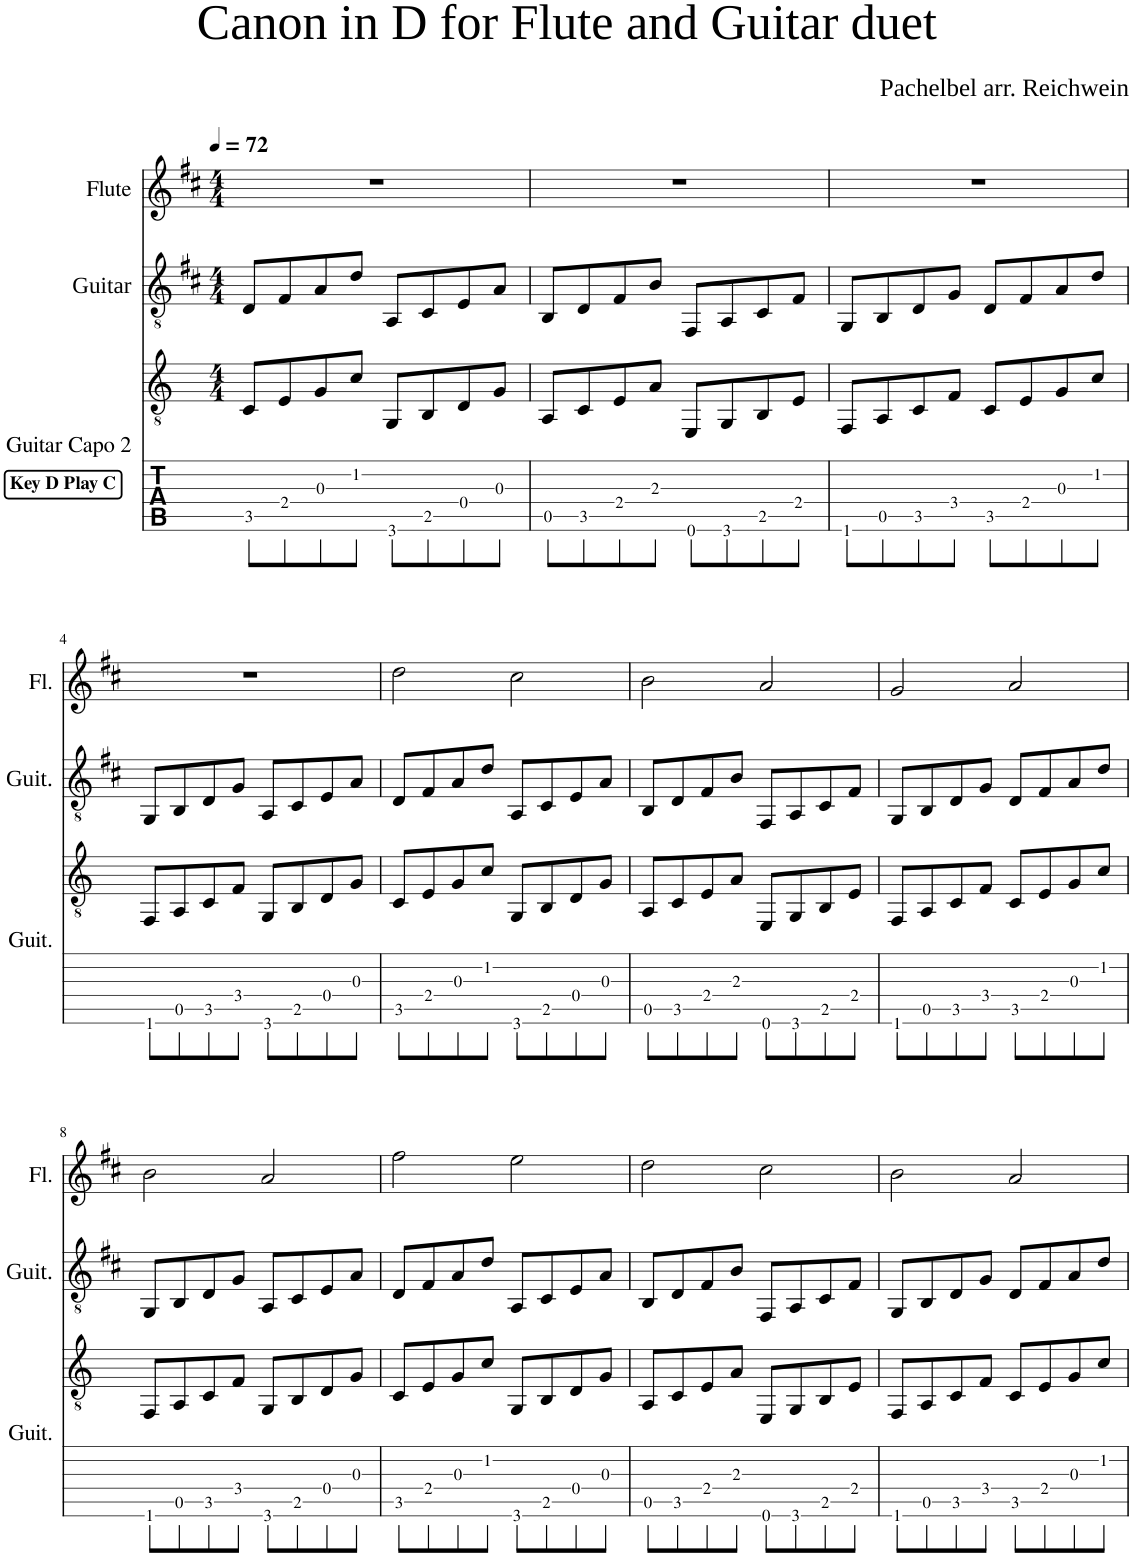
**kern	**kern	**kern	**kern
*part3	*part3	*part2	*part1
*staff4	*staff3	*staff2	*staff1
*I"Guitar Capo 2	*	*I"Guitar	*I"Flute
*I'Guit.	*	*I'Guit.	*I'Fl.
*stria6	*	*	*
*	*clefGv2	*clefGv2	*clefG2
*k[]	*k[]	*k[f#c#]	*k[f#c#]
*M4/4	*M4/4	*M4/4	*M4/4
*MM72	*MM72	*MM72	*MM72
!!LO:REH:place=s1:b:B:cj:t=Key D Play C
=1	=1	=1	=1
8C\L	8C/L	8D/L	1r
8E\	8E/	8F#/	.
8G\	8G/	8A/	.
8c\J	8c/J	8d/J	.
8GG\L	8GG/L	8AA/L	.
8BB\	8BB/	8C#/	.
8D\	8D/	8E/	.
8G\J	8G/J	8A/J	.
=2	=2	=2	=2
8AA\L	8AA/L	8BB/L	1r
8C\	8C/	8D/	.
8E\	8E/	8F#/	.
8A\J	8A/J	8B/J	.
8EE\L	8EE/L	8FF#/L	.
8GG\	8GG/	8AA/	.
8BB\	8BB/	8C#/	.
8E\J	8E/J	8F#/J	.
=3	=3	=3	=3
8FF\L	8FF/L	8GG/L	1r
8AA\	8AA/	8BB/	.
8C\	8C/	8D/	.
8F\J	8F/J	8G/J	.
8C\L	8C/L	8D/L	.
8E\	8E/	8F#/	.
8G\	8G/	8A/	.
8c\J	8c/J	8d/J	.
!!LO:LB:g=z
=4	=4	=4	=4
8FF\L	8FF/L	8GG/L	1r
8AA\	8AA/	8BB/	.
8C\	8C/	8D/	.
8F\J	8F/J	8G/J	.
8GG\L	8GG/L	8AA/L	.
8BB\	8BB/	8C#/	.
8D\	8D/	8E/	.
8G\J	8G/J	8A/J	.
=5	=5	=5	=5
8C\L	8C/L	8D/L	2dd\
8E\	8E/	8F#/	.
8G\	8G/	8A/	.
8c\J	8c/J	8d/J	.
8GG\L	8GG/L	8AA/L	2cc#\
8BB\	8BB/	8C#/	.
8D\	8D/	8E/	.
8G\J	8G/J	8A/J	.
=6	=6	=6	=6
8AA\L	8AA/L	8BB/L	2b\
8C\	8C/	8D/	.
8E\	8E/	8F#/	.
8A\J	8A/J	8B/J	.
8EE\L	8EE/L	8FF#/L	2a/
8GG\	8GG/	8AA/	.
8BB\	8BB/	8C#/	.
8E\J	8E/J	8F#/J	.
=7	=7	=7	=7
8FF\L	8FF/L	8GG/L	2g/
8AA\	8AA/	8BB/	.
8C\	8C/	8D/	.
8F\J	8F/J	8G/J	.
8C\L	8C/L	8D/L	2a/
8E\	8E/	8F#/	.
8G\	8G/	8A/	.
8c\J	8c/J	8d/J	.
!!LO:LB:g=z
=8	=8	=8	=8
8FF\L	8FF/L	8GG/L	2b\
8AA\	8AA/	8BB/	.
8C\	8C/	8D/	.
8F\J	8F/J	8G/J	.
8GG\L	8GG/L	8AA/L	2a/
8BB\	8BB/	8C#/	.
8D\	8D/	8E/	.
8G\J	8G/J	8A/J	.
=9	=9	=9	=9
8C\L	8C/L	8D/L	2ff#\
8E\	8E/	8F#/	.
8G\	8G/	8A/	.
8c\J	8c/J	8d/J	.
8GG\L	8GG/L	8AA/L	2ee\
8BB\	8BB/	8C#/	.
8D\	8D/	8E/	.
8G\J	8G/J	8A/J	.
=10	=10	=10	=10
8AA\L	8AA/L	8BB/L	2dd\
8C\	8C/	8D/	.
8E\	8E/	8F#/	.
8A\J	8A/J	8B/J	.
8EE\L	8EE/L	8FF#/L	2cc#\
8GG\	8GG/	8AA/	.
8BB\	8BB/	8C#/	.
8E\J	8E/J	8F#/J	.
=11	=11	=11	=11
8FF\L	8FF/L	8GG/L	2b\
8AA\	8AA/	8BB/	.
8C\	8C/	8D/	.
8F\J	8F/J	8G/J	.
8C\L	8C/L	8D/L	2a/
8E\	8E/	8F#/	.
8G\	8G/	8A/	.
8c\J	8c/J	8d/J	.
=	=	=	=
*-	*-	*-	*-
